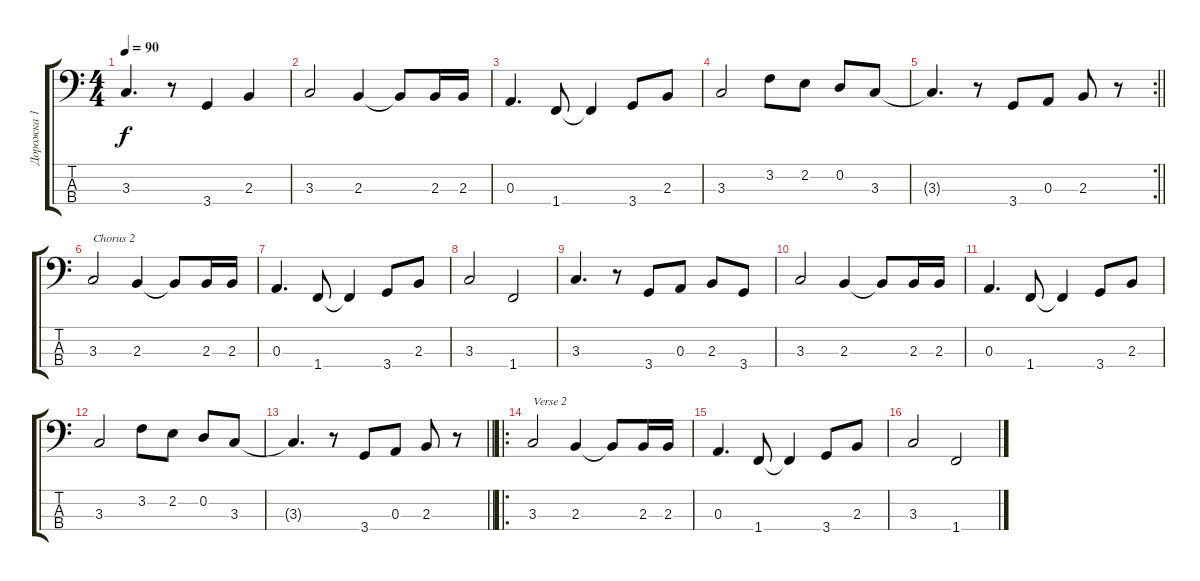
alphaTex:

\track ("Дорожка 1" "Дорожка 1") {instrument slapbass1}
\staff {score tabs}
\tuning (G2 D2 A1 E1) {hide}
\ts (4 4)
\tempo 90
\clef f4
\ks c
3.3.4{d dy f} r.8 3.4.4 2.3.4 |
3.3.2 2.3.4 2.3{t}.8 2.3.16 2.3.16 |
0.3.4{d} 1.4.8 1.4{t}.4 3.4.8 2.3.8 |
3.3.2 3.2.8 2.2.8 0.2.8 3.3.8 |
\rc 2
\barLineRight lightlight
3.3{t}.4{d} r.8 3.4.8 0.3.8 2.3.8 r.8 |
3.3.2{txt "Chorus 2"} 2.3.4 2.3{t}.8 2.3.16 2.3.16 |
0.3.4{d} 1.4.8 1.4{t}.4 3.4.8 2.3.8 |
3.3.2 1.4.2 |
3.3.4{d} r.8 3.4.8 0.3.8 2.3.8 3.4.8 |
3.3.2 2.3.4 2.3{t}.8 2.3.16 2.3.16 |
0.3.4{d} 1.4.8 1.4{t}.4 3.4.8 2.3.8 |
3.3.2 3.2.8 2.2.8 0.2.8 3.3.8 |
\barLineRight lightlight
3.3{t}.4{d} r.8 3.4.8 0.3.8 2.3.8 r.8 |
\ro
3.3.2{txt "Verse 2"} 2.3.4 2.3{t}.8 2.3.16 2.3.16 |
0.3.4{d} 1.4.8 1.4{t}.4 3.4.8 2.3.8 |
3.3.2 1.4.2
